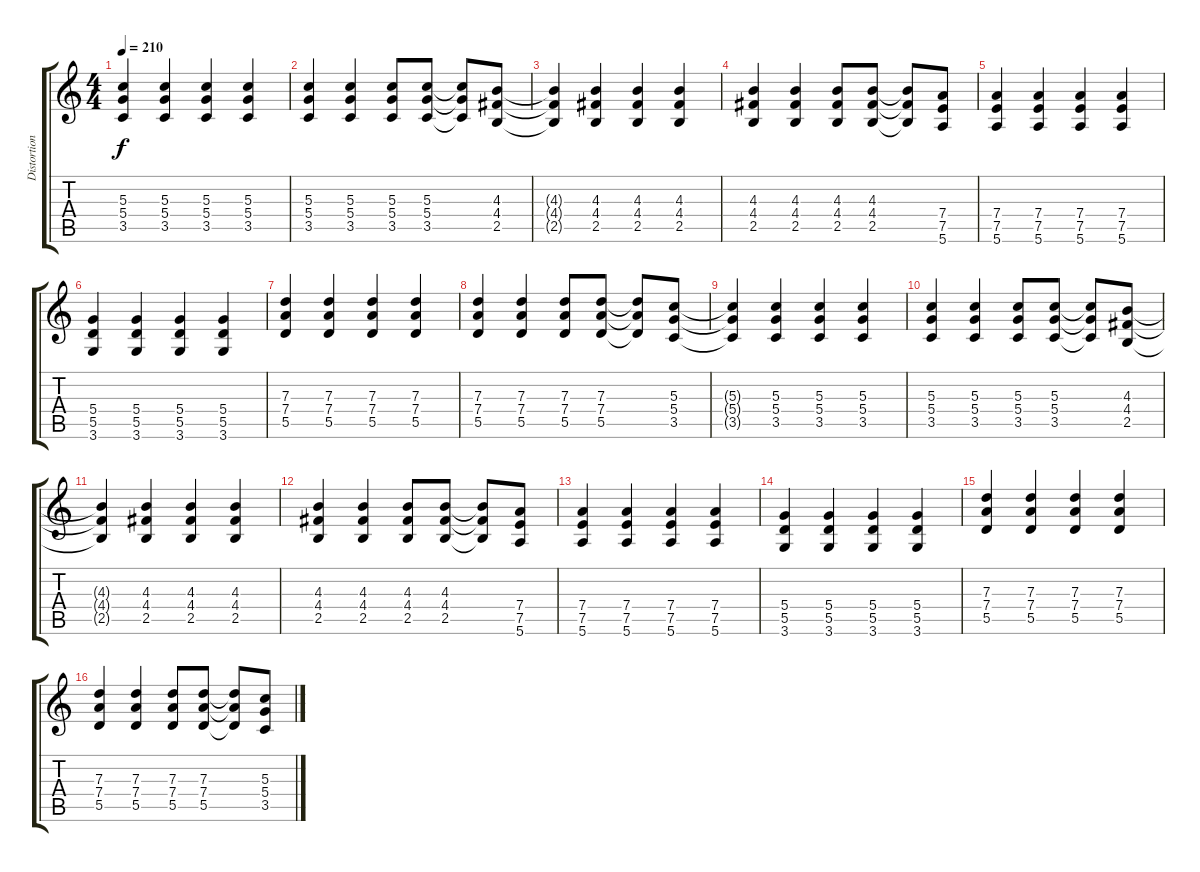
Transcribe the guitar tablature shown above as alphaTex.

\track ("Distortion Guitar" "Distortion") {instrument distortionguitar}
\staff {score tabs}
\tuning (E4 B3 G3 D3 A2 E2) {hide}
\ts (4 4)
\tempo 210
\clef g2
\ks c
(5.3{t} 5.4{t} 3.5{t}).4{dy f} (5.3 5.4 3.5).4 (5.3 5.4 3.5).4 (5.3 5.4 3.5).4 |
(5.3 5.4 3.5).4 (5.3 5.4 3.5).4 (5.3 5.4 3.5).8 (5.3 5.4 3.5).8 (5.3{t} 5.4{t} 3.5{t}).8 (4.3 4.4 2.5).8 |
(4.3{t} 4.4{t} 2.5{t}).4 (4.3 4.4 2.5).4 (4.3 4.4 2.5).4 (4.3 4.4 2.5).4 |
(4.3 4.4 2.5).4 (4.3 4.4 2.5).4 (4.3 4.4 2.5).8 (4.3 4.4 2.5).8 (4.3{t} 4.4{t} 2.5{t}).8 (7.4 7.5 5.6).8 |
(7.4 7.5 5.6).4 (7.4 7.5 5.6).4 (7.4 7.5 5.6).4 (7.4 7.5 5.6).4 |
(5.4 5.5 3.6).4 (5.4 5.5 3.6).4 (5.4 5.5 3.6).4 (5.4 5.5 3.6).4 |
(7.3 7.4 5.5).4 (7.3 7.4 5.5).4 (7.3 7.4 5.5).4 (7.3 7.4 5.5).4 |
(7.3 7.4 5.5).4 (7.3 7.4 5.5).4 (7.3 7.4 5.5).8 (7.3 7.4 5.5).8 (7.3{t} 7.4{t} 5.5{t}).8 (5.3 5.4 3.5).8 |
(5.3{t} 5.4{t} 3.5{t}).4 (5.3 5.4 3.5).4 (5.3 5.4 3.5).4 (5.3 5.4 3.5).4 |
(5.3 5.4 3.5).4 (5.3 5.4 3.5).4 (5.3 5.4 3.5).8 (5.3 5.4 3.5).8 (5.3{t} 5.4{t} 3.5{t}).8 (4.3 4.4 2.5).8 |
(4.3{t} 4.4{t} 2.5{t}).4 (4.3 4.4 2.5).4 (4.3 4.4 2.5).4 (4.3 4.4 2.5).4 |
(4.3 4.4 2.5).4 (4.3 4.4 2.5).4 (4.3 4.4 2.5).8 (4.3 4.4 2.5).8 (4.3{t} 4.4{t} 2.5{t}).8 (7.4 7.5 5.6).8 |
(7.4 7.5 5.6).4 (7.4 7.5 5.6).4 (7.4 7.5 5.6).4 (7.4 7.5 5.6).4 |
(5.4 5.5 3.6).4 (5.4 5.5 3.6).4 (5.4 5.5 3.6).4 (5.4 5.5 3.6).4 |
(7.3 7.4 5.5).4 (7.3 7.4 5.5).4 (7.3 7.4 5.5).4 (7.3 7.4 5.5).4 |
(7.3 7.4 5.5).4 (7.3 7.4 5.5).4 (7.3 7.4 5.5).8 (7.3 7.4 5.5).8 (7.3{t} 7.4{t} 5.5{t}).8 (5.3 5.4 3.5).8
